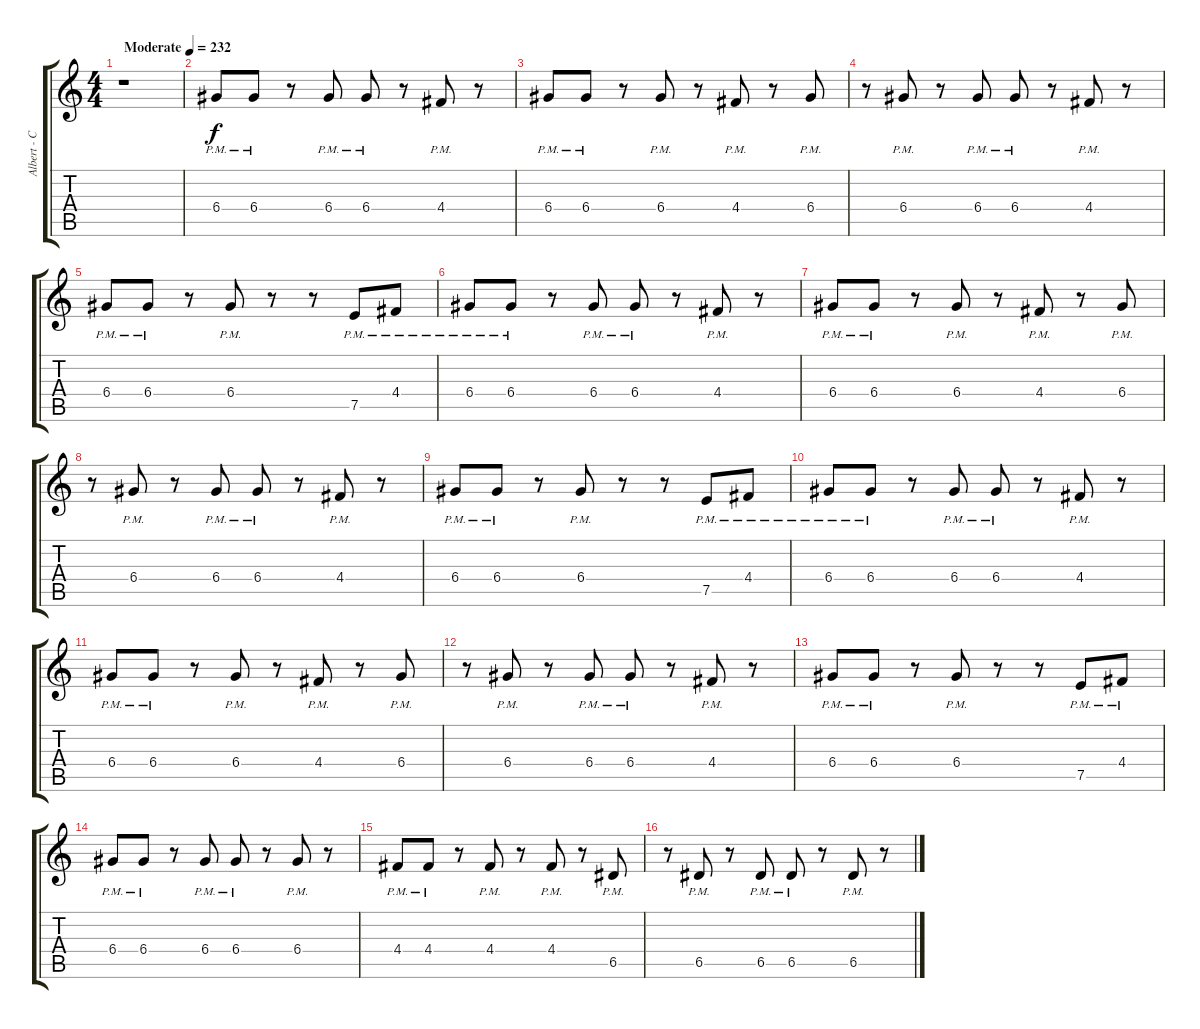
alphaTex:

\track ("Albert - Clean" "Albert - C") {instrument electricguitarjazz}
\staff {score tabs}
\tuning (E4 B3 G3 D3 A2 E2) {hide}
\ts (4 4)
\tempo (232 "Moderate")
\clef g2
\ks c
r.1{dy f instrument electricguitarjazz} |
6.4{pm}.8 6.4{pm}.8 r.8 6.4{pm}.8 6.4{pm}.8 r.8 4.4{pm}.8 r.8 |
6.4{pm}.8 6.4{pm}.8 r.8 6.4{pm}.8 r.8 4.4{pm}.8 r.8 6.4{pm}.8 |
r.8 6.4{pm}.8 r.8 6.4{pm}.8 6.4{pm}.8 r.8 4.4{pm}.8 r.8 |
6.4{pm}.8 6.4{pm}.8 r.8 6.4{pm}.8 r.8 r.8 7.5{pm}.8 4.4{pm}.8 |
6.4{pm}.8 6.4{pm}.8 r.8 6.4{pm}.8 6.4{pm}.8 r.8 4.4{pm}.8 r.8 |
6.4{pm}.8 6.4{pm}.8 r.8 6.4{pm}.8 r.8 4.4{pm}.8 r.8 6.4{pm}.8 |
r.8 6.4{pm}.8 r.8 6.4{pm}.8 6.4{pm}.8 r.8 4.4{pm}.8 r.8 |
6.4{pm}.8 6.4{pm}.8 r.8 6.4{pm}.8 r.8 r.8 7.5{pm}.8 4.4{pm}.8 |
6.4{pm}.8 6.4{pm}.8 r.8 6.4{pm}.8 6.4{pm}.8 r.8 4.4{pm}.8 r.8 |
6.4{pm}.8 6.4{pm}.8 r.8 6.4{pm}.8 r.8 4.4{pm}.8 r.8 6.4{pm}.8 |
r.8 6.4{pm}.8 r.8 6.4{pm}.8 6.4{pm}.8 r.8 4.4{pm}.8 r.8 |
6.4{pm}.8 6.4{pm}.8 r.8 6.4{pm}.8 r.8 r.8 7.5{pm}.8 4.4{pm}.8 |
6.4{pm}.8 6.4{pm}.8 r.8 6.4{pm}.8 6.4{pm}.8 r.8 6.4{pm}.8 r.8 |
4.4{pm}.8 4.4{pm}.8 r.8 4.4{pm}.8 r.8 4.4{pm}.8 r.8 6.5{pm}.8 |
r.8 6.5{pm}.8 r.8 6.5{pm}.8 6.5{pm}.8 r.8 6.5{pm}.8 r.8
